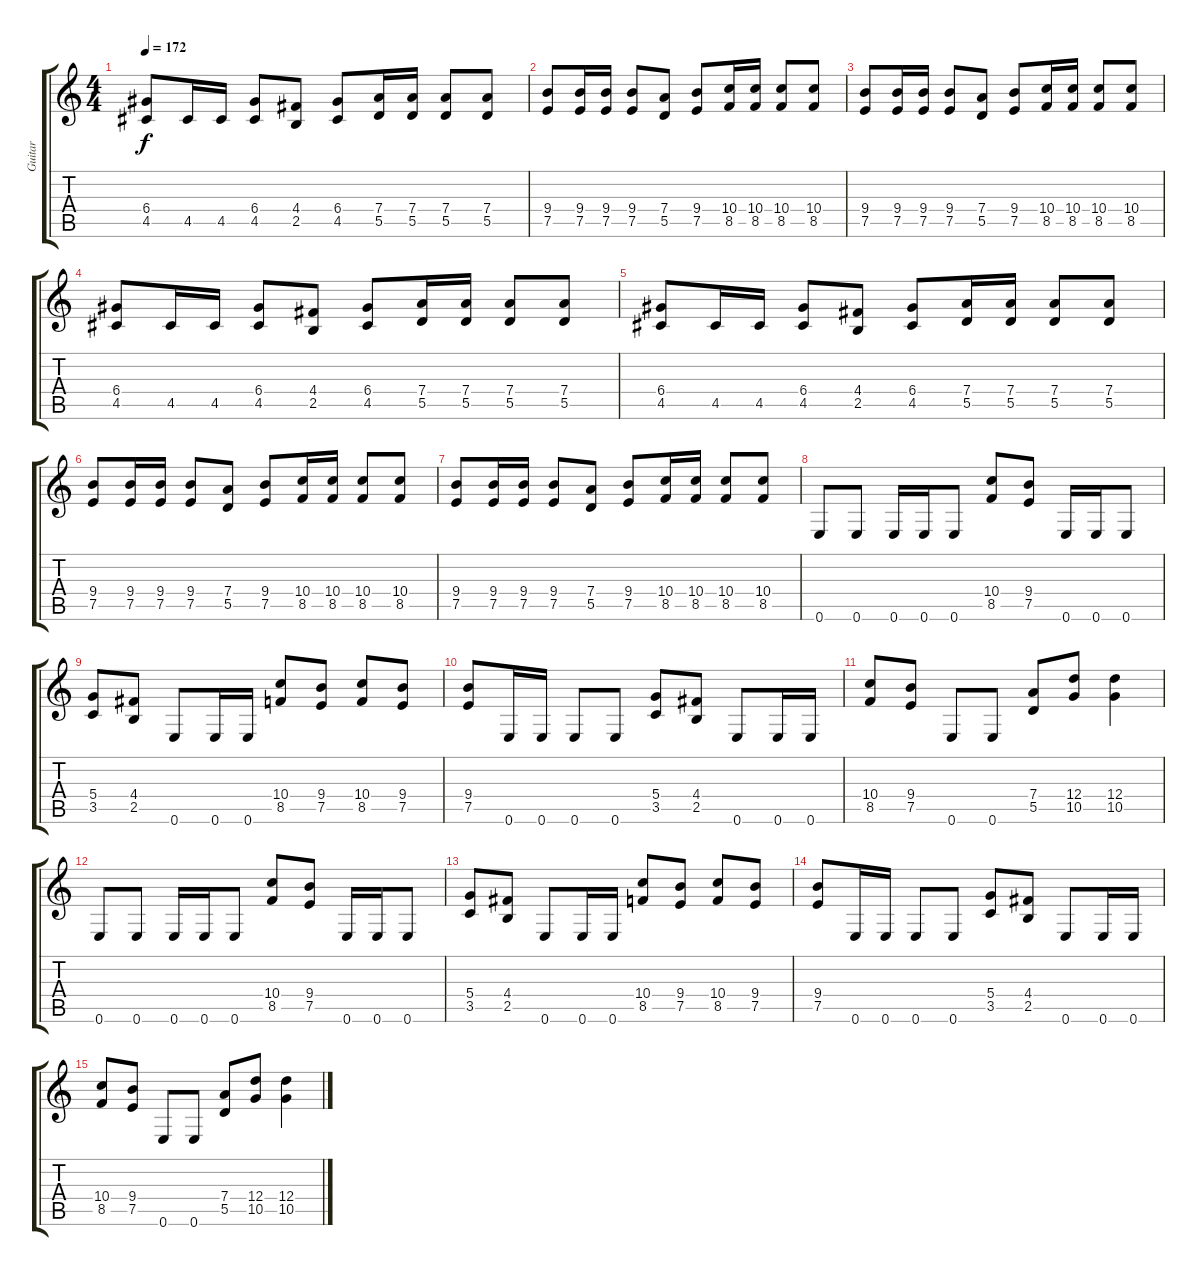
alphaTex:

\track ("Guitar" "Guitar") {instrument distortionguitar}
\staff {score tabs}
\tuning (E4 B3 G3 D3 A2 E2) {hide}
\ts (4 4)
\tempo 172
\clef g2
\ks c
(6.4 4.5).8{dy f} 4.5.16 4.5.16 (6.4 4.5).8 (4.4 2.5).8 (6.4 4.5).8 (7.4 5.5).16 (7.4 5.5).16 (7.4 5.5).8 (7.4 5.5).8 |
(9.4 7.5).8 (9.4 7.5).16 (9.4 7.5).16 (9.4 7.5).8 (7.4 5.5).8 (9.4 7.5).8 (10.4 8.5).16 (10.4 8.5).16 (10.4 8.5).8 (10.4 8.5).8 |
(9.4 7.5).8 (9.4 7.5).16 (9.4 7.5).16 (9.4 7.5).8 (7.4 5.5).8 (9.4 7.5).8 (10.4 8.5).16 (10.4 8.5).16 (10.4 8.5).8 (10.4 8.5).8 |
(6.4 4.5).8 4.5.16 4.5.16 (6.4 4.5).8 (4.4 2.5).8 (6.4 4.5).8 (7.4 5.5).16 (7.4 5.5).16 (7.4 5.5).8 (7.4 5.5).8 |
(6.4 4.5).8 4.5.16 4.5.16 (6.4 4.5).8 (4.4 2.5).8 (6.4 4.5).8 (7.4 5.5).16 (7.4 5.5).16 (7.4 5.5).8 (7.4 5.5).8 |
(9.4 7.5).8 (9.4 7.5).16 (9.4 7.5).16 (9.4 7.5).8 (7.4 5.5).8 (9.4 7.5).8 (10.4 8.5).16 (10.4 8.5).16 (10.4 8.5).8 (10.4 8.5).8 |
(9.4 7.5).8 (9.4 7.5).16 (9.4 7.5).16 (9.4 7.5).8 (7.4 5.5).8 (9.4 7.5).8 (10.4 8.5).16 (10.4 8.5).16 (10.4 8.5).8 (10.4 8.5).8 |
0.6.8 0.6.8 0.6.16 0.6.16 0.6.8 (10.4 8.5).8 (9.4 7.5).8 0.6.16 0.6.16 0.6.8 |
(5.4 3.5).8 (4.4 2.5).8 0.6.8 0.6.16 0.6.16 (10.4 8.5).8 (9.4 7.5).8 (10.4 8.5).8 (9.4 7.5).8 |
(9.4 7.5).8 0.6.16 0.6.16 0.6.8 0.6.8 (5.4 3.5).8 (4.4 2.5).8 0.6.8 0.6.16 0.6.16 |
(10.4 8.5).8 (9.4 7.5).8 0.6.8 0.6.8 (7.4 5.5).8 (12.4 10.5).8 (12.4 10.5).4 |
0.6.8 0.6.8 0.6.16 0.6.16 0.6.8 (10.4 8.5).8 (9.4 7.5).8 0.6.16 0.6.16 0.6.8 |
(5.4 3.5).8 (4.4 2.5).8 0.6.8 0.6.16 0.6.16 (10.4 8.5).8 (9.4 7.5).8 (10.4 8.5).8 (9.4 7.5).8 |
(9.4 7.5).8 0.6.16 0.6.16 0.6.8 0.6.8 (5.4 3.5).8 (4.4 2.5).8 0.6.8 0.6.16 0.6.16 |
(10.4 8.5).8 (9.4 7.5).8 0.6.8 0.6.8 (7.4 5.5).8 (12.4 10.5).8 (12.4 10.5).4
